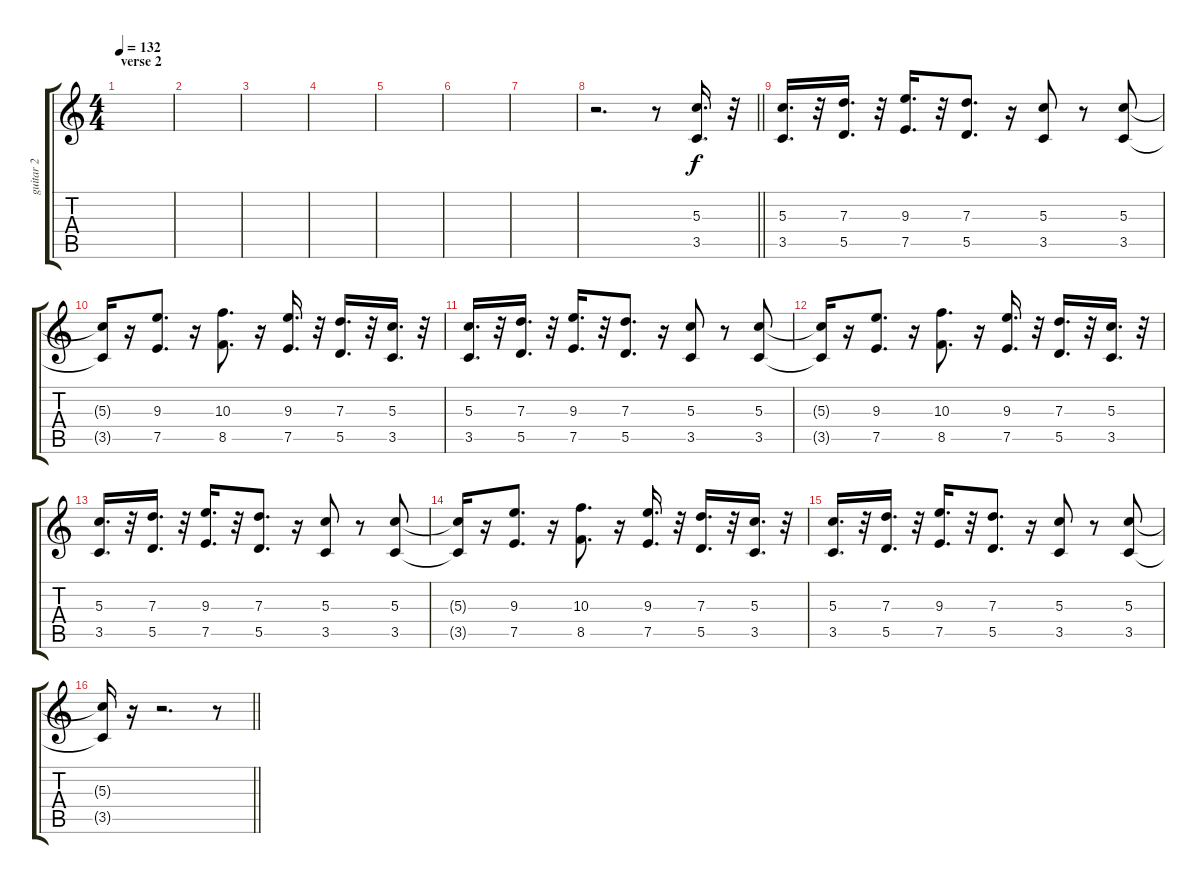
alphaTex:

\track ("guitar 2" "guitar 2") {instrument electricguitarjazz}
\staff {score tabs}
\tuning (E4 B3 G3 D3 A2 E2) {hide}
\ts (4 4)
\section ("" "verse 2")
\tempo 132
\clef g2
\ks c
|
|
|
|
|
|
|
\barLineRight lightlight
r.2{d volume 11 instrument distortionguitar} r.8 (5.3 3.5).16{d} r.32 |
\section ("" "")
(5.3 3.5).16{d} r.32 (7.3 5.5).16{d} r.32 (9.3 7.5).16{d} r.32 (7.3 5.5).8{d} r.16 (5.3 3.5).8 r.8 (5.3 3.5).8 |
(5.3{t} 3.5{t}).16 r.16 (9.3 7.5).8{d} r.16 (10.3 8.5).8{d} r.16 (9.3 7.5).16{d} r.32 (7.3 5.5).16{d} r.32 (5.3 3.5).16{d} r.32 |
(5.3 3.5).16{d} r.32 (7.3 5.5).16{d} r.32 (9.3 7.5).16{d} r.32 (7.3 5.5).8{d} r.16 (5.3 3.5).8 r.8 (5.3 3.5).8 |
(5.3{t} 3.5{t}).16 r.16 (9.3 7.5).8{d} r.16 (10.3 8.5).8{d} r.16 (9.3 7.5).16{d} r.32 (7.3 5.5).16{d} r.32 (5.3 3.5).16{d} r.32 |
(5.3 3.5).16{d} r.32 (7.3 5.5).16{d} r.32 (9.3 7.5).16{d} r.32 (7.3 5.5).8{d} r.16 (5.3 3.5).8 r.8 (5.3 3.5).8 |
(5.3{t} 3.5{t}).16 r.16 (9.3 7.5).8{d} r.16 (10.3 8.5).8{d} r.16 (9.3 7.5).16{d} r.32 (7.3 5.5).16{d} r.32 (5.3 3.5).16{d} r.32 |
(5.3 3.5).16{d} r.32 (7.3 5.5).16{d} r.32 (9.3 7.5).16{d} r.32 (7.3 5.5).8{d} r.16 (5.3 3.5).8 r.8 (5.3 3.5).8 |
\barLineRight lightlight
(5.3{t} 3.5{t}).16 r.16 r.2{d} r.8
